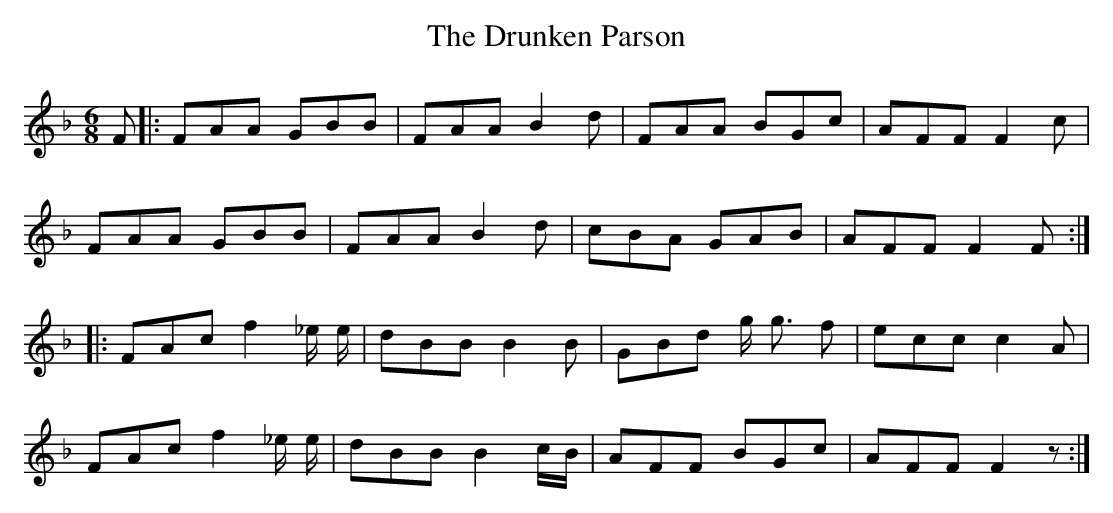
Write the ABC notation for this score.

X:1
T: The Drunken Parson
M: 6/8
L: 1/8
K: Fmaj
F|:FAA GBB|FAA B2 d|FAA BGc|AFF F2 c|
FAA GBB|FAA B2 d|cBA GAB|AFF F2 F:|
|:FAc f2 _e/2 e/2|dBB B2 B|GBd g/2 g3/2 f|ecc c2 A|
FAc f2 _e/2 e/2|dBB B2 c/2B/2|AFF BGc|AFF F2 z:|
